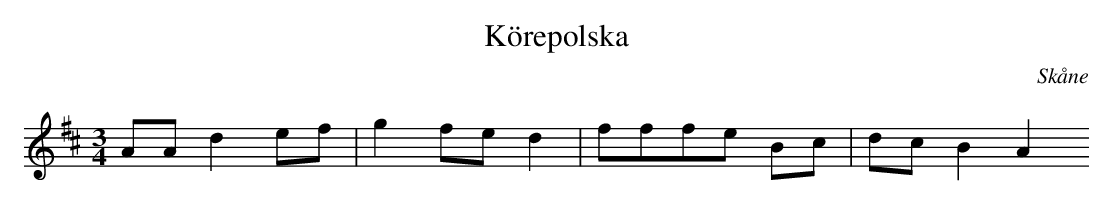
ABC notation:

X:1
T:Körepolska
O:Skåne
M:3/4
L:1/8
K:D
AA d2 ef | g2 fe d2 | fffe Bc | dc B2 A2
